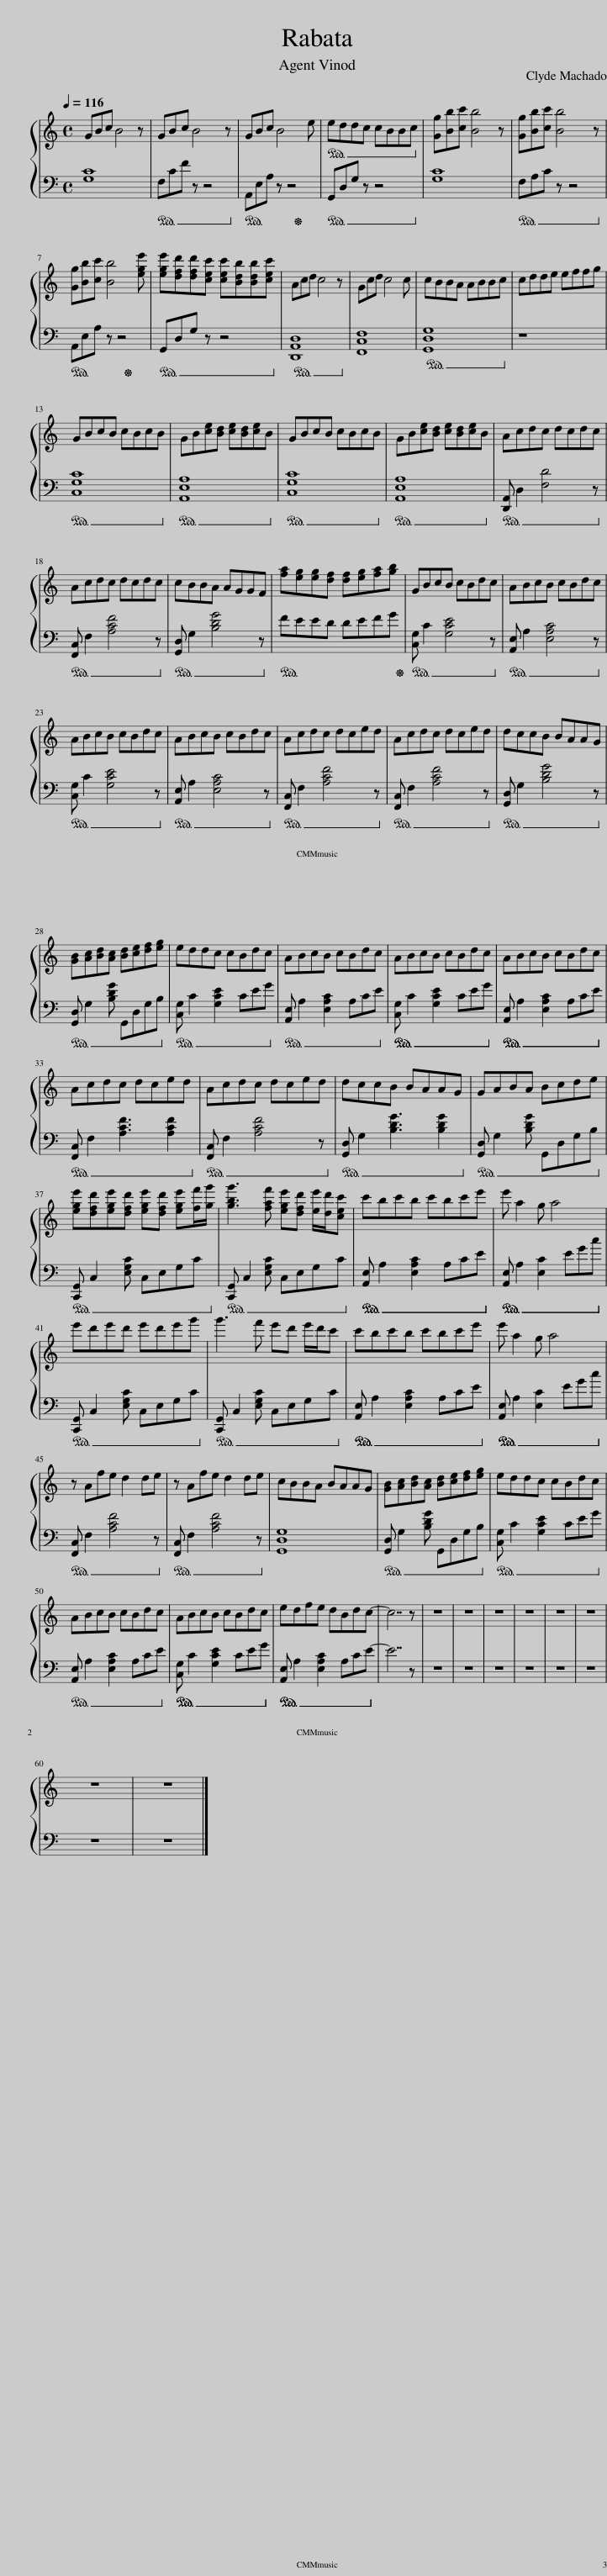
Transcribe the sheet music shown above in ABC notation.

X:1
%%score { 1 | 2 }
L:1/8
Q:1/4=116
M:4/4
I:linebreak $
K:C
V:1 treble
V:2 bass
V:1
 GBc B4 z | GBc B4 z | GBc B4 e | eddc cBBc | [Gg][Bb][cc'] [Bb]4 z | %5
 [Gg][Bb][cc'] [Bb]4 z |$ [Gg][Bb][cc'] [Bb]4 [ege'] | [ege'][dfd'][dfd'][cec'] [cec'][Bdb][Bdb][cec'] | Acd c4 z | Gcd c4 c | %10
 cBBA ABBc | cdde effg |$ GBcB cBcB | GB[ce][Bd] [ce][Bd][ce]B | GBcB cBcB | %15
 GB[ce][Bd] [ce][Bd][ce]B | Acdc dcdc |$ Acdc dcdc | cBBA AGGF | [fa][eg][eg][df] [df][eg][fa][gb] | %20
 GBcB cBdc | ABcB cBdc |$ ABcB cBdc | ABcB cBdc | Acdc dced | %25
 Acdc dced | dccB BAAG |$ [GB][Ac][Bd][Ac] [Bd][ce][df][eg] | eddc cBdc | ABcB cBdc | %30
 ABcB cBdc | ABcB cBdc |$ Acdc dced | Acdc dced | dccB BAAG | %35
 GABA Bcde |$ [ege'][dfd'][ege'][dfd'] [ege'][dfd'] [ege'][ff']/[gg']/ | [gbg']3 [faf'] [ege'][dfd'] [ee']/[dd']/[cec'] | c'bc'b c'bc'e' | e' a2 g a4 |$ %40
 e'd'e'd' e'd'e'g' | g'3 f' e'd' e'/d'/c' | c'bc'b c'bc'e' | e' a2 g a4 |$ z Afe d2 de | %45
 z Afe d2 de | cBBA BAAG | [GB][Ac][Bd][Ac] [Bd][ce][df][eg] | eddc cBdc |$ ABcB cBdc | %50
 ABcB cBdc | edfe dBdc- | c7 z | z8 | z8 | %55
 z8 | z8 | z8 | z8 |$ z8 | %60
 z8 |] %61
V:2
 [G,C]8 |!ped! F,CF z z4!ped-up! |!ped! A,,E,A, z z4!ped-up! |!ped! G,,D,G, z z4!ped-up! | [G,C]8 | %5
!ped! F,A,C z z4!ped-up! |$!ped! A,,E,A, z z4!ped-up! |!ped! G,,D,G, z z4!ped-up! |!ped! [D,,A,,D,]8!ped-up! | [F,,C,F,]8 | %10
!ped! [G,,D,G,]8!ped-up! | z8 |$!ped! [C,G,C]8!ped-up! |!ped! [A,,E,A,]8!ped-up! |!ped! [C,G,C]8!ped-up! | %15
!ped! [A,,E,A,]8!ped-up! |!ped! [D,,A,,] D,2 [F,D]4 z!ped-up! |$!ped! [F,,C,] F,2 [A,CF]4 z!ped-up! |!ped! [G,,D,] G,2 [B,DG]4 z!ped-up! |!ped! FEED DEFG!ped-up! | %20
!ped! [C,G,] C2 [G,CE]4 z!ped-up! |!ped! [A,,E,] A,2 [E,A,C]4 z!ped-up! |$!ped! [C,G,] C2 [G,CE]4 z!ped-up! |!ped! [A,,E,] A,2 [E,A,C]4 z!ped-up! |!ped! [F,,C,] F,2 [A,CF]4 z!ped-up! | %25
!ped! [F,,C,] F,2 [A,CF]4 z!ped-up! |!ped! [G,,D,] G,2 [B,DG]4 z!ped-up! |$!ped! [G,,D,] G,2 [B,DG] G,,D,G,B,!ped-up! |!ped! [C,G,] C2 [G,CE]2 CEG!ped-up! |!ped! [A,,E,] A,2 [E,A,C]2 A,CE!ped-up! | %30
!ped! [C,G,] C2 [G,CE]2 CEG!ped-up! |!ped! [A,,E,] A,2 [E,A,C]2 A,CE!ped-up! |$!ped! [F,,C,] F,2 [A,CF]3 [A,CF]2!ped-up! |!ped! [F,,C,] F,2 [A,CF]4 z!ped-up! |!ped! [G,,D,] G,2 [B,DG]3 [B,DG]2!ped-up! | %35
!ped! [G,,D,] G,2 [B,DG] G,,D,G,B,!ped-up! |$!ped! [C,,G,,] C,2 [E,G,C] C,E,G,C!ped-up! |!ped! [C,,G,,] C,2 [E,G,C] C,E,G,C!ped-up! |!ped! [A,,E,] A,2 [E,A,C]2 A,CE!ped-up! |!ped! [A,,E,] A,2 [E,C]2 EGc!ped-up! |$ %40
!ped! [C,,G,,] C,2 [E,G,C] C,E,G,C!ped-up! |!ped! [C,,G,,] C,2 [E,G,C] C,E,G,C!ped-up! |!ped! [A,,E,] A,2 [E,A,C]2 A,CE!ped-up! |!ped! [A,,E,] A,2 [E,C]2 EGc!ped-up! |$!ped! [F,,C,] F,2 [A,CF]4 z!ped-up! | %45
!ped! [F,,C,] F,2 [A,CF]4 z!ped-up! | [G,,D,G,]8 |!ped! [G,,D,] G,2 [B,DG] G,,D,G,B,!ped-up! |!ped! [C,G,] C2 [G,CE]2 CEG!ped-up! |$!ped! [A,,E,] A,2 [E,A,C]2 A,CE!ped-up! | %50
!ped! [C,G,] C2 [G,CE]2 CEG!ped-up! |!ped! [A,,E,] A,2 [E,A,C]2 A,CE-!ped-up! | E7 z | z8 | z8 | %55
 z8 | z8 | z8 | z8 |$ z8 | %60
 z8 |] %61
